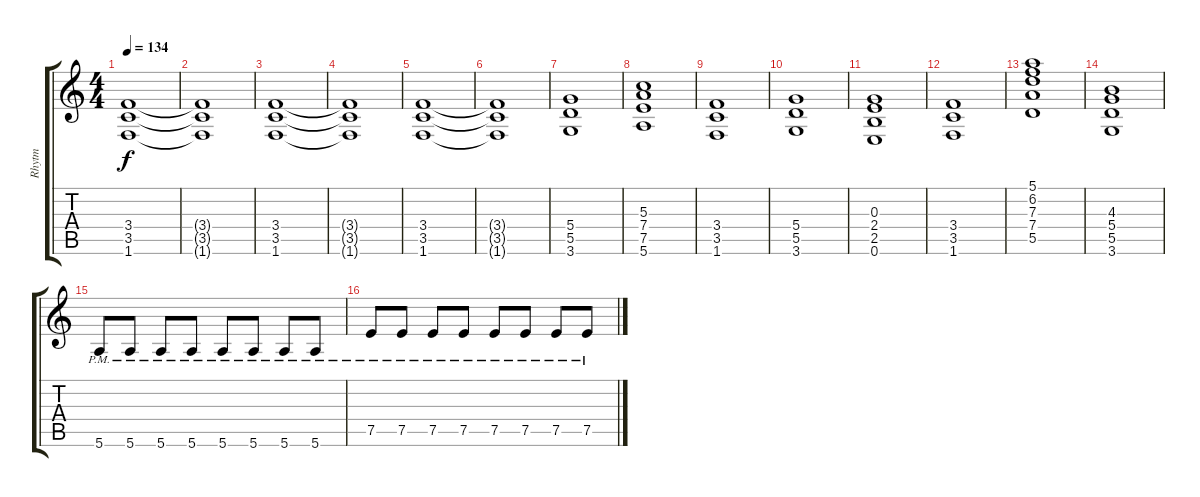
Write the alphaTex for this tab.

\track ("Rhytm" "Rhytm") {instrument overdrivenguitar}
\staff {score tabs}
\tuning (E4 B3 G3 D3 A2 E2) {hide}
\ts (4 4)
\tempo 134
\clef g2
\ks c
(3.4 3.5 1.6).1{dy f instrument overdrivenguitar} |
(3.4{t} 3.5{t} 1.6{t}).1 |
(3.4 3.5 1.6).1 |
(3.4{t} 3.5{t} 1.6{t}).1 |
(3.4 3.5 1.6).1 |
(3.4{t} 3.5{t} 1.6{t}).1 |
(5.4 5.5 3.6).1{volume 11} |
(5.3 7.4 7.5 5.6).1 |
(3.4 3.5 1.6).1 |
(5.4 5.5 3.6).1 |
(0.3 2.4 2.5 0.6).1 |
(3.4 3.5 1.6).1 |
(5.1 6.2 7.3 7.4 5.5).1 |
(4.3 5.4 5.5 3.6).1 |
5.6{pm}.8 5.6{pm}.8 5.6{pm}.8 5.6{pm}.8 5.6{pm}.8 5.6{pm}.8 5.6{pm}.8 5.6{pm}.8 |
7.5{pm}.8 7.5{pm}.8 7.5{pm}.8 7.5{pm}.8 7.5{pm}.8 7.5{pm}.8 7.5{pm}.8 7.5{pm}.8
